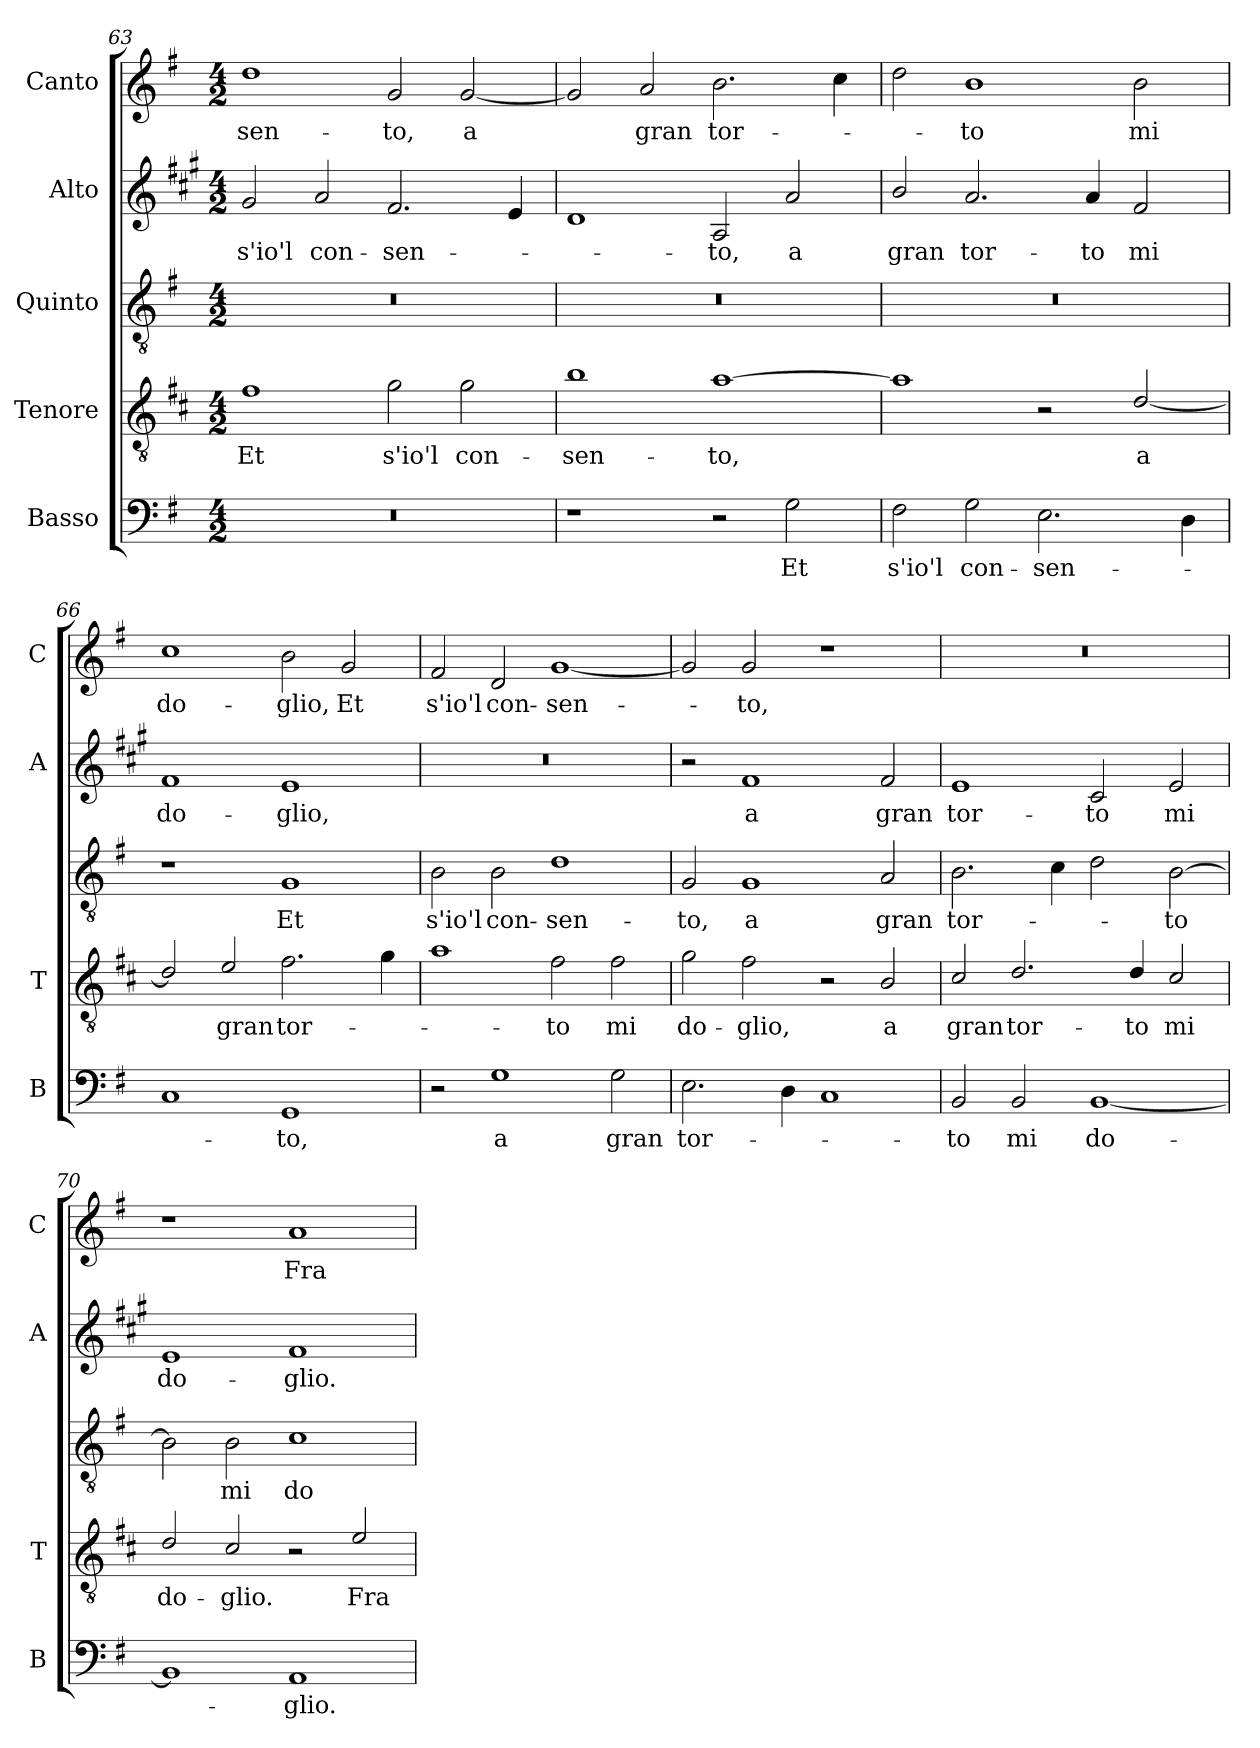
**kern	**text	**kern	**text	**kern	**text	**kern	**text	**kern	**text
*part5	*part5	*part4	*part4	*part3	*part3	*part2	*part2	*part1	*part1
*staff5	*staff5	*staff4	*staff4	*staff3	*staff3	*staff2	*staff2	*staff1	*staff1
*I"Basso	*	*I"Tenore	*	*I"Quinto	*	*I"Alto	*	*I"Canto	*
*I'B	*	*I'T	*	*	*	*I'A	*	*I'C	*
*clefF4	*	*clefGv2	*	*clefGv2	*	*clefG2	*	*clefG2	*
*	*	*ITrd4c7	*	*	*	*ITrd1c2	*	*	*
*k[f#]	*	*k[f#]	*	*k[f#]	*	*k[f#]	*	*k[f#]	*
*G:	*	*G:	*	*G:	*	*G:	*	*G:	*
*M4/2	*	*M4/2	*	*M4/2	*	*M4/2	*	*M4/2	*
=63	=63	=63	=63	=63	=63	=63	=63	=63	=63
!	!	!	!LO:LY:b	!	!	!	!LO:LY:b	!	!LO:LY:b
0r	.	1B	Et	0r	.	2f#/	s'io'l	1dd	-sen-
!	!	!	!	!	!	!	!LO:LY:b	!	!
.	.	.	.	.	.	2g/	con-	.	.
!	!	!	!LO:LY:b	!	!	!	!LO:LY:b	!	!LO:LY:b
.	.	2c\	s'io'l	.	.	2.e/	-sen-	2g/	-to,
!	!	!	!LO:LY:b	!	!	!	!	!	!LO:LY:b
.	.	2c\	con-	.	.	.	.	[2g/	a
.	.	.	.	.	.	4d/	.	.	.
!!LO:LB:g=z
=64	=64	=64	=64	=64	=64	=64	=64	=64	=64
!	!	!	!LO:LY:b	!	!	!	!	!	!
1r	.	1e	-sen-	0r	.	1c	.	2g/]	.
!	!	!	!	!	!	!	!	!	!LO:LY:b
.	.	.	.	.	.	.	.	2a/	gran
!	!	!	!LO:LY:b	!	!	!	!LO:LY:b	!	!LO:LY:b
2r	.	[1d	-to,	.	.	2G/	-to,	2.b\	tor-
!	!LO:LY:b	!	!	!	!	!	!LO:LY:b	!	!
2G\	Et	.	.	.	.	2g/	a	.	.
.	.	.	.	.	.	.	.	4cc\	.
=65	=65	=65	=65	=65	=65	=65	=65	=65	=65
!	!LO:LY:b	!	!	!	!	!	!LO:LY:b	!	!
2F#\	s'io'l	1d]	.	0r	.	2a/	gran	2dd\	.
!	!LO:LY:b	!	!	!	!	!	!LO:LY:b	!	!LO:LY:b
2G\	con-	.	.	.	.	2.g/	tor-	1b	-to
!	!LO:LY:b	!	!	!	!	!	!	!	!
2.E\	-sen-	2r	.	.	.	.	.	.	.
!	!	!	!	!	!	!	!LO:LY:b	!	!
.	.	.	.	.	.	4g/	-to	.	.
!	!	!	!LO:LY:b	!	!	!	!LO:LY:b	!	!LO:LY:b
.	.	[2G/	a	.	.	2e/	mi	2b\	mi
4D\	.	.	.	.	.	.	.	.	.
=66	=66	=66	=66	=66	=66	=66	=66	=66	=66
!	!	!	!	!	!	!	!LO:LY:b	!	!LO:LY:b
1C	.	2G/]	.	1r	.	1e	do-	1cc	do-
!	!	!	!LO:LY:b	!	!	!	!	!	!
.	.	2A/	gran	.	.	.	.	.	.
!	!LO:LY:b	!	!LO:LY:b	!	!LO:LY:b	!	!LO:LY:b	!	!LO:LY:b
1GG	-to,	2.B\	tor-	1G	Et	1d	-glio,	2b\	-glio,
!	!	!	!	!	!	!	!	!	!LO:LY:b
.	.	.	.	.	.	.	.	2g/	Et
.	.	4c\	.	.	.	.	.	.	.
=67	=67	=67	=67	=67	=67	=67	=67	=67	=67
!	!	!	!	!	!LO:LY:b	!	!	!	!LO:LY:b
2r	.	1d	.	2B\	s'io'l	0r	.	2f#/	s'io'l
!	!LO:LY:b	!	!	!	!LO:LY:b	!	!	!	!LO:LY:b
1G	a	.	.	2B\	con-	.	.	2d/	con-
!	!	!	!LO:LY:b	!	!LO:LY:b	!	!	!	!LO:LY:b
.	.	2B\	-to	1d	-sen-	.	.	[1g	-sen-
!	!LO:LY:b	!	!LO:LY:b	!	!	!	!	!	!
2G\	gran	2B\	mi	.	.	.	.	.	.
=68	=68	=68	=68	=68	=68	=68	=68	=68	=68
!	!LO:LY:b	!	!LO:LY:b	!	!LO:LY:b	!	!	!	!
2.E\	tor-	2c\	do-	2G/	-to,	2r	.	2g/]	.
!	!	!	!LO:LY:b	!	!LO:LY:b	!	!LO:LY:b	!	!LO:LY:b
.	.	2B\	-glio,	1G	a	1e	a	2g/	-to,
4D\	.	.	.	.	.	.	.	.	.
1C	.	2r	.	.	.	.	.	1r	.
!	!	!	!LO:LY:b	!	!LO:LY:b	!	!LO:LY:b	!	!
.	.	2E/	a	2A/	gran	2e/	gran	.	.
!!LO:PB:g=z
=69	=69	=69	=69	=69	=69	=69	=69	=69	=69
!	!LO:LY:b	!	!LO:LY:b	!	!LO:LY:b	!	!LO:LY:b	!	!
2BB/	-to	2F#/	gran	2.B\	tor-	1d	tor-	0r	.
!	!LO:LY:b	!	!LO:LY:b	!	!	!	!	!	!
2BB/	mi	2.G/	tor-	.	.	.	.	.	.
.	.	.	.	4c\	.	.	.	.	.
!	!LO:LY:b	!	!	!	!	!	!LO:LY:b	!	!
[1BB	do-	.	.	2d\	.	2B/	-to	.	.
!	!	!	!LO:LY:b	!	!	!	!	!	!
.	.	4G/	-to	.	.	.	.	.	.
!	!	!	!LO:LY:b	!	!LO:LY:b	!	!LO:LY:b	!	!
.	.	2F#/	mi	[2B\	-to	2d/	mi	.	.
=70	=70	=70	=70	=70	=70	=70	=70	=70	=70
!	!	!	!LO:LY:b	!	!	!	!LO:LY:b	!	!
1BB]	.	2G/	do-	2B\]	.	1d	do-	1r	.
!	!	!	!LO:LY:b	!	!LO:LY:b	!	!	!	!
.	.	2F#/	-glio.	2B\	mi	.	.	.	.
!	!LO:LY:b	!	!	!	!LO:LY:b	!	!LO:LY:b	!	!LO:LY:b
1AA	-glio.	2r	.	1c	do-	1e	-glio.	1a	Fra
!	!	!	!LO:LY:b	!	!	!	!	!	!
.	.	2A/	Fra	.	.	.	.	.	.
=	=	=	=	=	=	=	=	=	=
*-	*-	*-	*-	*-	*-	*-	*-	*-	*-
